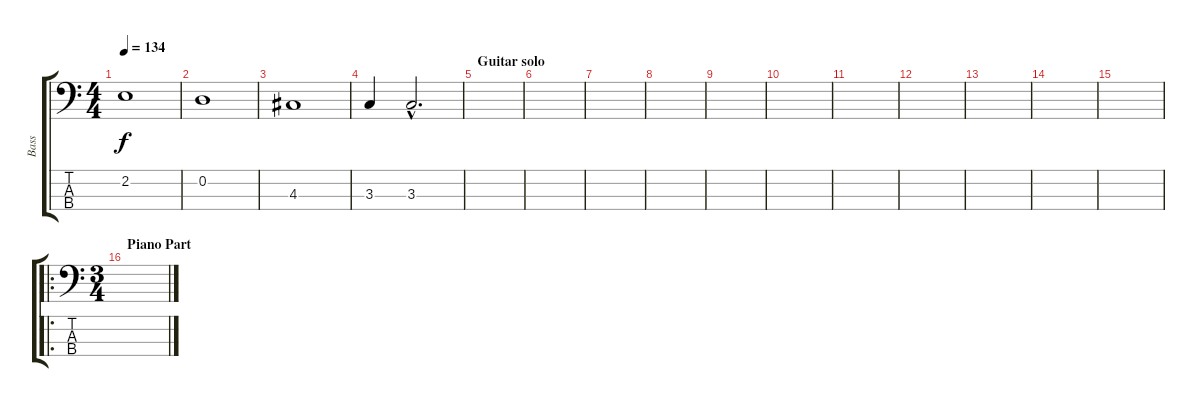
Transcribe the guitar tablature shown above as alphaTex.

\track ("Bass" "Bass") {instrument electricbassfinger}
\staff {score tabs}
\tuning (G2 D2 A1 E1) {hide}
\ts (4 4)
\tempo 134
\clef f4
\ks c
2.2.1{dy f} |
0.2.1 |
4.3.1 |
3.3.4 3.3{hac}.2{d} |
\section ("" "Guitar solo")
|
|
|
|
|
|
|
|
|
|
|
\ro
\ts (3 4)
\section ("" "Piano Part")
